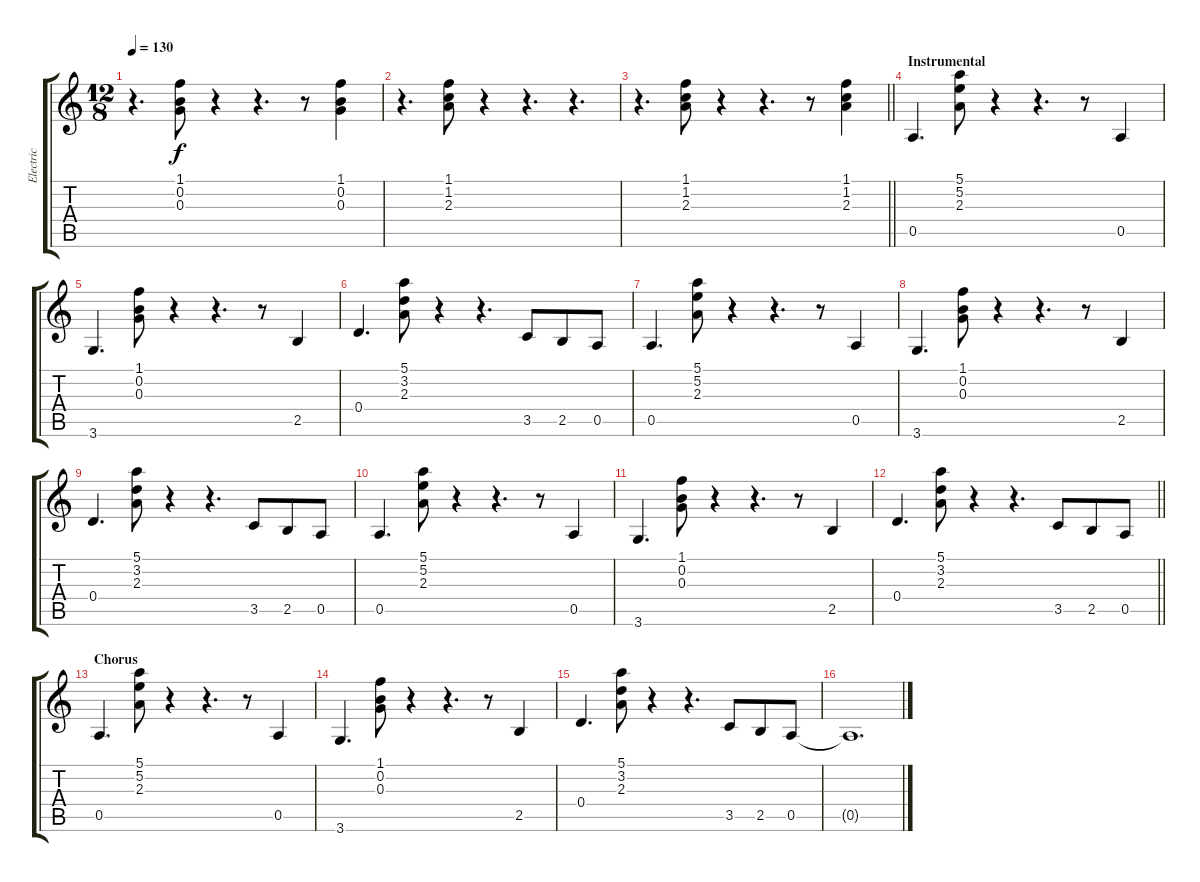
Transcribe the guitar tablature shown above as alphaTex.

\track ("Electric" "Electric") {instrument distortionguitar}
\staff {score tabs}
\tuning (E4 B3 G3 D3 A2 E2) {hide}
\ts (12 8)
\tempo 130
\clef g2
\ks c
r.4{d dy f} (1.1 0.2 0.3).8 r.4 r.4{d} r.8 (1.1 0.2 0.3).4 |
r.4{d} (1.1 1.2 2.3).8 r.4 r.4{d} r.4{d} |
\barLineRight lightlight
r.4{d} (1.1 1.2 2.3).8 r.4 r.4{d} r.8 (1.1 1.2 2.3).4 |
\section ("" "Instrumental")
0.5.4{d} (5.1 5.2 2.3).8 r.4 r.4{d} r.8 0.5.4 |
3.6.4{d} (1.1 0.2 0.3).8 r.4 r.4{d} r.8 2.5.4 |
0.4.4{d} (5.1 3.2 2.3).8 r.4 r.4{d} 3.5.8 2.5.8 0.5.8 |
0.5.4{d} (5.1 5.2 2.3).8 r.4 r.4{d} r.8 0.5.4 |
3.6.4{d} (1.1 0.2 0.3).8 r.4 r.4{d} r.8 2.5.4 |
0.4.4{d} (5.1 3.2 2.3).8 r.4 r.4{d} 3.5.8 2.5.8 0.5.8 |
0.5.4{d} (5.1 5.2 2.3).8 r.4 r.4{d} r.8 0.5.4 |
3.6.4{d} (1.1 0.2 0.3).8 r.4 r.4{d} r.8 2.5.4 |
\barLineRight lightlight
0.4.4{d} (5.1 3.2 2.3).8 r.4 r.4{d} 3.5.8 2.5.8 0.5.8 |
\section ("" "Chorus")
0.5.4{d} (5.1 5.2 2.3).8 r.4 r.4{d} r.8 0.5.4 |
3.6.4{d} (1.1 0.2 0.3).8 r.4 r.4{d} r.8 2.5.4 |
0.4.4{d} (5.1 3.2 2.3).8 r.4 r.4{d} 3.5.8 2.5.8 0.5.8 |
0.5{t}.1{d}
